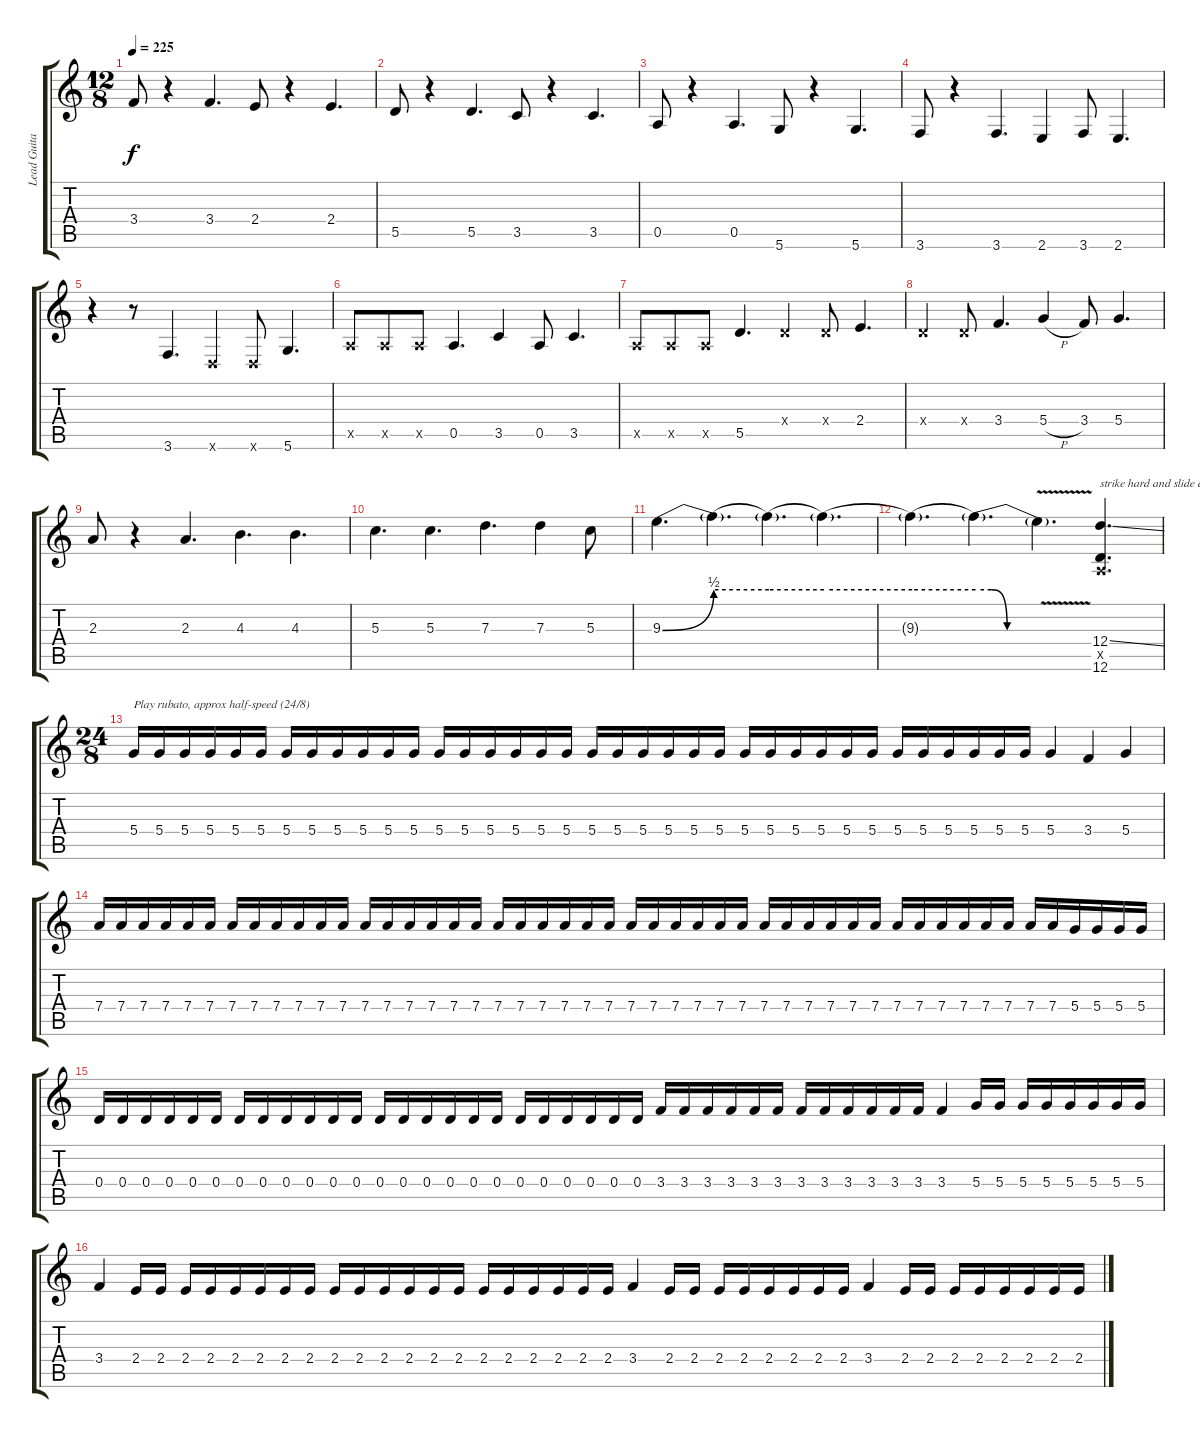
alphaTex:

\track ("Lead Guitar" "Lead Guita") {instrument distortionguitar}
\staff {score tabs}
\tuning (E4 B3 G3 D3 A2 D2) {hide}
\ts (12 8)
\tempo 225
\clef g2
\ks c
3.4.8{dy f} r.4 3.4.4{d} 2.4.8 r.4 2.4.4{d} |
5.5.8 r.4 5.5.4{d} 3.5.8 r.4 3.5.4{d} |
0.5.8 r.4 0.5.4{d} 5.6.8 r.4 5.6.4{d} |
3.6.8 r.4 3.6.4{d} 2.6.4 3.6.8 2.6.4{d} |
r.4 r.8 3.6.4{d} 0.6{x}.4 0.6{x}.8 5.6.4{d} |
0.5{x}.8 0.5{x}.8 0.5{x}.8 0.5.4{d} 3.5.4 0.5.8 3.5.4{d} |
0.5{x}.8 0.5{x}.8 0.5{x}.8 5.5.4{d} 0.4{x}.4 0.4{x}.8 2.4.4{d} |
0.4{x}.4 0.4{x}.8 3.4.4{d} 5.4{h}.4 3.4.8 5.4.4{d} |
2.3.8 r.4 2.3.4{d} 4.3.4{d} 4.3.4{d} |
5.3.4{d} 5.3.4{d} 7.3.4{d} 7.3.4 5.3.8 |
9.3{be (bend 0 0 60 2)}.4{d} 9.3{be (hold 0 2 60 2) t}.4{d} 9.3{be (hold 0 2 60 2) t}.4{d} 9.3{be (hold 0 2 60 2) t}.4{d} |
9.3{be (hold 0 2 60 2) t}.4{d} 9.3{be (custom 0 2 15 2 30 0 60 0) t}.4{d} 9.3{v t}.4{d} (12.4{ss} 0.5{x} 12.6).4{d txt "strike hard and slide down"} |
\ts (24 8)
5.4.16{txt "Play rubato, approx half-speed (24/8)"} 5.4.16 5.4.16 5.4.16 5.4.16 5.4.16 5.4.16 5.4.16 5.4.16 5.4.16 5.4.16 5.4.16 5.4.16 5.4.16 5.4.16 5.4.16 5.4.16 5.4.16 5.4.16 5.4.16 5.4.16 5.4.16 5.4.16 5.4.16 5.4.16 5.4.16 5.4.16 5.4.16 5.4.16 5.4.16 5.4.16 5.4.16 5.4.16 5.4.16 5.4.16 5.4.16 5.4.4 3.4.4 5.4.4 |
7.4.16 7.4.16 7.4.16 7.4.16 7.4.16 7.4.16 7.4.16 7.4.16 7.4.16 7.4.16 7.4.16 7.4.16 7.4.16 7.4.16 7.4.16 7.4.16 7.4.16 7.4.16 7.4.16 7.4.16 7.4.16 7.4.16 7.4.16 7.4.16 7.4.16 7.4.16 7.4.16 7.4.16 7.4.16 7.4.16 7.4.16 7.4.16 7.4.16 7.4.16 7.4.16 7.4.16 7.4.16 7.4.16 7.4.16 7.4.16 7.4.16 7.4.16 7.4.16 7.4.16 5.4.16 5.4.16 5.4.16 5.4.16 |
0.4.16 0.4.16 0.4.16 0.4.16 0.4.16 0.4.16 0.4.16 0.4.16 0.4.16 0.4.16 0.4.16 0.4.16 0.4.16 0.4.16 0.4.16 0.4.16 0.4.16 0.4.16 0.4.16 0.4.16 0.4.16 0.4.16 0.4.16 0.4.16 3.4.16 3.4.16 3.4.16 3.4.16 3.4.16 3.4.16 3.4.16 3.4.16 3.4.16 3.4.16 3.4.16 3.4.16 3.4.4 5.4.16 5.4.16 5.4.16 5.4.16 5.4.16 5.4.16 5.4.16 5.4.16 |
3.4.4 2.4.16 2.4.16 2.4.16 2.4.16 2.4.16 2.4.16 2.4.16 2.4.16 2.4.16 2.4.16 2.4.16 2.4.16 2.4.16 2.4.16 2.4.16 2.4.16 2.4.16 2.4.16 2.4.16 2.4.16 3.4.4 2.4.16 2.4.16 2.4.16 2.4.16 2.4.16 2.4.16 2.4.16 2.4.16 3.4.4 2.4.16 2.4.16 2.4.16 2.4.16 2.4.16 2.4.16 2.4.16 2.4.16
